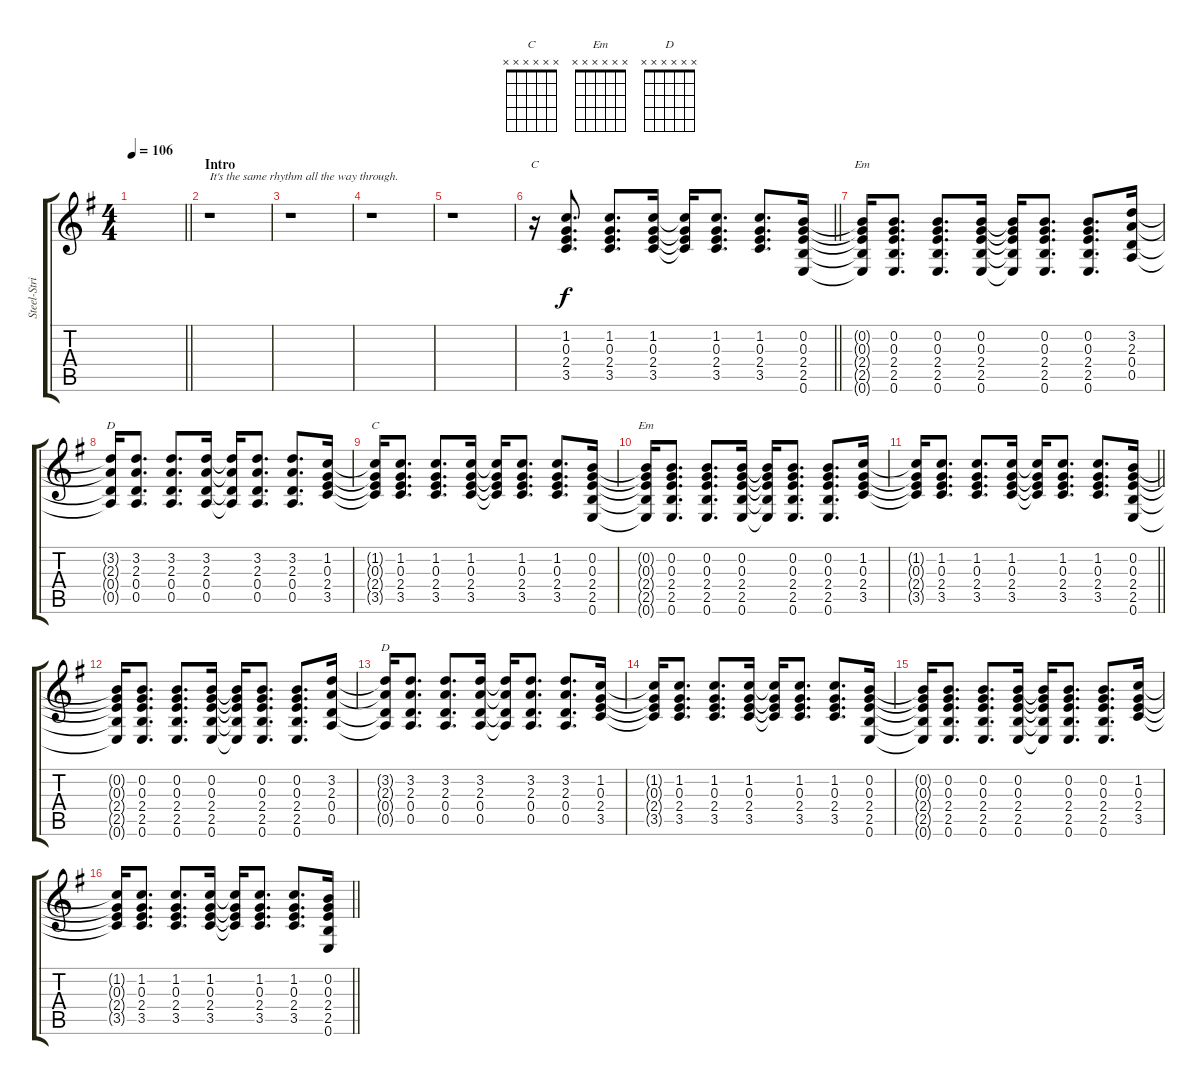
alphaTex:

\track ("Steel-Stringed Guitar" "Steel-Stri") {instrument acousticguitarsteel}
\staff {score tabs}
\tuning (E4 B3 G3 D3 A2 E2) {hide}
\chord ("C" x 1 0 2 3 x)
\chord ("Em" x 0 0 2 2 0)
\chord ("D" x 3 2 0 0 x)
\chord ("C" x x x x x x)
\chord ("Em" x x x x x x)
\chord ("D" x x x x x x)
\ts (4 4)
\tempo 106
\clef g2
\barLineRight lightlight
\ks eminor
|
\section ("" "Intro")
r.1{txt "It's the same rhythm all the way through."} |
r.1 |
r.1 |
r.1 |
\barLineRight lightlight
r.16{ch "C"} (1.2 0.3 2.4 3.5).8{d} (1.2 0.3 2.4 3.5).8{d} (1.2 0.3 2.4 3.5).16 (1.2{t} 0.3{t} 2.4{t} 3.5{t}).16 (1.2 0.3 2.4 3.5).8{d} (1.2 0.3 2.4 3.5).8{d} (0.2 0.3 2.4 2.5 0.6).16 |
(0.2{t} 0.3{t} 2.4{t} 2.5{t} 0.6{t}).16{ch "Em"} (0.2 0.3 2.4 2.5 0.6).8{d} (0.2 0.3 2.4 2.5 0.6).8{d} (0.2 0.3 2.4 2.5 0.6).16 (0.2{t} 0.3{t} 2.4{t} 2.5{t} 0.6{t}).16 (0.2 0.3 2.4 2.5 0.6).8{d} (0.2 0.3 2.4 2.5 0.6).8{d} (3.2 2.3 0.4 0.5).16 |
(3.2{t} 2.3{t} 0.4{t} 0.5{t}).16{ch "D"} (3.2 2.3 0.4 0.5).8{d} (3.2 2.3 0.4 0.5).8{d} (3.2 2.3 0.4 0.5).16 (3.2{t} 2.3{t} 0.4{t} 0.5{t}).16 (3.2 2.3 0.4 0.5).8{d} (3.2 2.3 0.4 0.5).8{d} (1.2 0.3 2.4 3.5).16 |
(1.2{t} 0.3{t} 2.4{t} 3.5{t}).16{ch "C"} (1.2 0.3 2.4 3.5).8{d} (1.2 0.3 2.4 3.5).8{d} (1.2 0.3 2.4 3.5).16 (1.2{t} 0.3{t} 2.4{t} 3.5{t}).16 (1.2 0.3 2.4 3.5).8{d} (1.2 0.3 2.4 3.5).8{d} (0.2 0.3 2.4 2.5 0.6).16 |
(0.2{t} 0.3{t} 2.4{t} 2.5{t} 0.6{t}).16{ch "Em"} (0.2 0.3 2.4 2.5 0.6).8{d} (0.2 0.3 2.4 2.5 0.6).8{d} (0.2 0.3 2.4 2.5 0.6).16 (0.2{t} 0.3{t} 2.4{t} 2.5{t} 0.6{t}).16 (0.2 0.3 2.4 2.5 0.6).8{d} (0.2 0.3 2.4 2.5 0.6).8{d} (1.2 0.3 2.4 3.5).16 |
\barLineRight lightlight
(1.2{t} 0.3{t} 2.4{t} 3.5{t}).16 (1.2 0.3 2.4 3.5).8{d} (1.2 0.3 2.4 3.5).8{d} (1.2 0.3 2.4 3.5).16 (1.2{t} 0.3{t} 2.4{t} 3.5{t}).16 (1.2 0.3 2.4 3.5).8{d} (1.2 0.3 2.4 3.5).8{d} (0.2 0.3 2.4 2.5 0.6).16 |
(0.2{t} 0.3{t} 2.4{t} 2.5{t} 0.6{t}).16 (0.2 0.3 2.4 2.5 0.6).8{d} (0.2 0.3 2.4 2.5 0.6).8{d} (0.2 0.3 2.4 2.5 0.6).16 (0.2{t} 0.3{t} 2.4{t} 2.5{t} 0.6{t}).16 (0.2 0.3 2.4 2.5 0.6).8{d} (0.2 0.3 2.4 2.5 0.6).8{d} (3.2 2.3 0.4 0.5).16 |
(3.2{t} 2.3{t} 0.4{t} 0.5{t}).16{ch "D"} (3.2 2.3 0.4 0.5).8{d} (3.2 2.3 0.4 0.5).8{d} (3.2 2.3 0.4 0.5).16 (3.2{t} 2.3{t} 0.4{t} 0.5{t}).16 (3.2 2.3 0.4 0.5).8{d} (3.2 2.3 0.4 0.5).8{d} (1.2 0.3 2.4 3.5).16 |
(1.2{t} 0.3{t} 2.4{t} 3.5{t}).16 (1.2 0.3 2.4 3.5).8{d} (1.2 0.3 2.4 3.5).8{d} (1.2 0.3 2.4 3.5).16 (1.2{t} 0.3{t} 2.4{t} 3.5{t}).16 (1.2 0.3 2.4 3.5).8{d} (1.2 0.3 2.4 3.5).8{d} (0.2 0.3 2.4 2.5 0.6).16 |
(0.2{t} 0.3{t} 2.4{t} 2.5{t} 0.6{t}).16 (0.2 0.3 2.4 2.5 0.6).8{d} (0.2 0.3 2.4 2.5 0.6).8{d} (0.2 0.3 2.4 2.5 0.6).16 (0.2{t} 0.3{t} 2.4{t} 2.5{t} 0.6{t}).16 (0.2 0.3 2.4 2.5 0.6).8{d} (0.2 0.3 2.4 2.5 0.6).8{d} (1.2 0.3 2.4 3.5).16 |
\barLineRight lightlight
(1.2{t} 0.3{t} 2.4{t} 3.5{t}).16 (1.2 0.3 2.4 3.5).8{d} (1.2 0.3 2.4 3.5).8{d} (1.2 0.3 2.4 3.5).16 (1.2{t} 0.3{t} 2.4{t} 3.5{t}).16 (1.2 0.3 2.4 3.5).8{d} (1.2 0.3 2.4 3.5).8{d} (0.2 0.3 2.4 2.5 0.6).16
